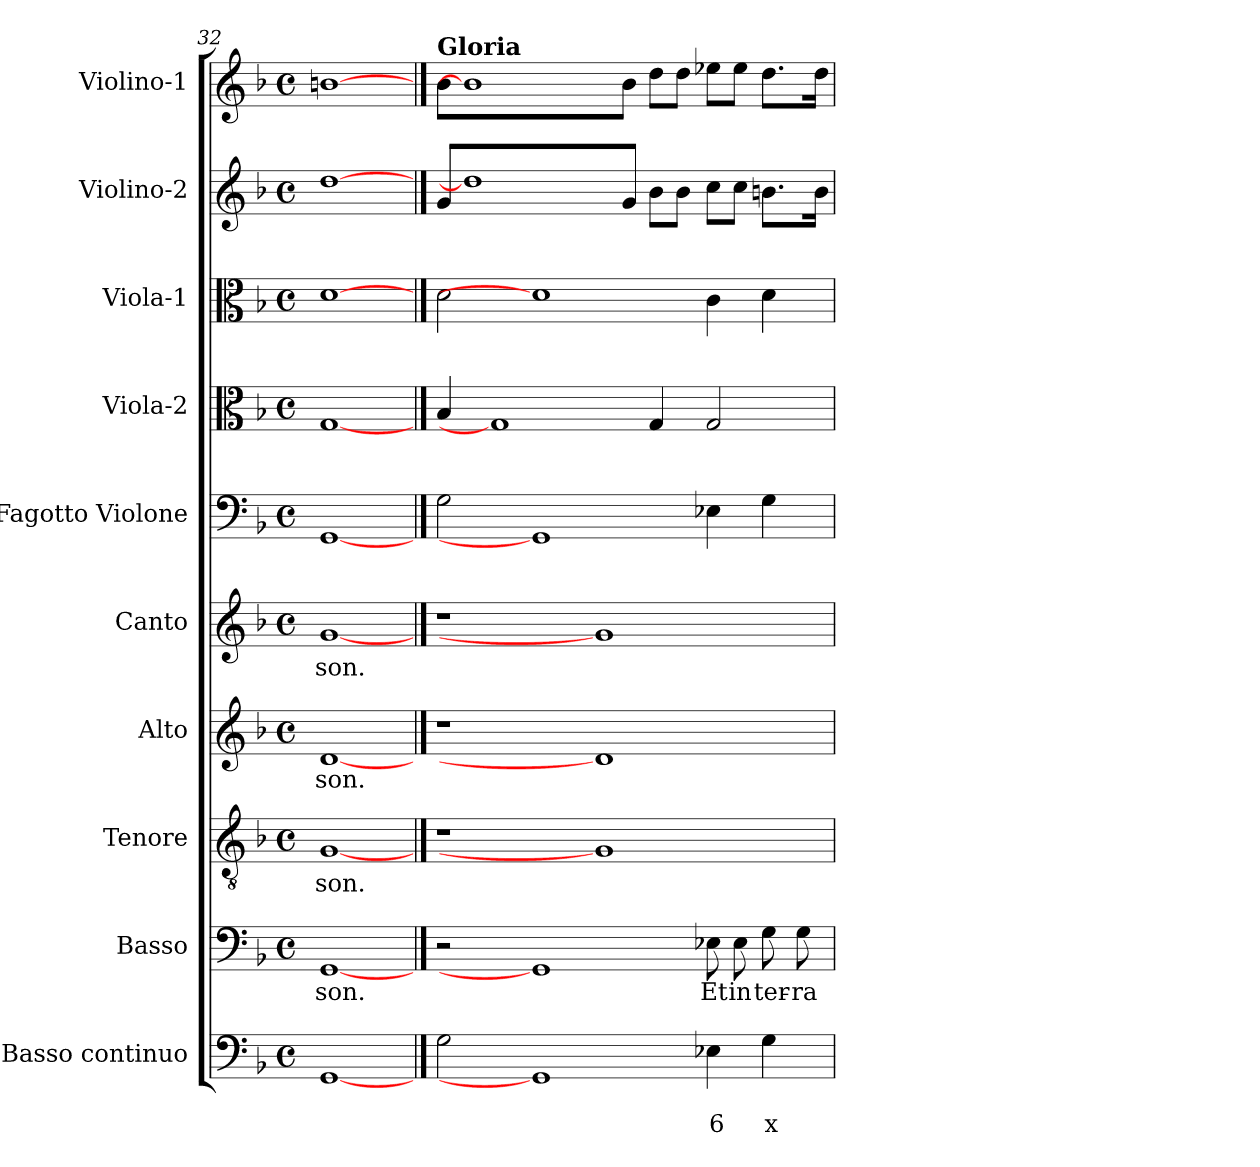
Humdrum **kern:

**kern	**text	**text	**kern	**text	**kern	**text	**kern	**text	**kern	**text	**kern	**kern	**kern	**kern	**kern
*part10	*part10	*part10	*part9	*part9	*part8	*part8	*part7	*part7	*part6	*part6	*part5	*part4	*part3	*part2	*part1
*staff10	*staff10	*staff10	*staff9	*staff9	*staff8	*staff8	*staff7	*staff7	*staff6	*staff6	*staff5	*staff4	*staff3	*staff2	*staff1
*I"Basso continuo	*	*	*I"Basso	*	*I"Tenore	*	*I"Alto	*	*I"Canto	*	*I"Fagotto Violone	*I"Viola-2	*I"Viola-1	*I"Violino-2	*I"Violino-1
*clefF4	*	*	*clefF4	*	*clefGv2	*	*clefG2	*	*clefG2	*	*clefF4	*clefC3	*clefC3	*clefG2	*clefG2
*k[b-]	*	*	*k[b-]	*	*k[b-]	*	*k[b-]	*	*k[b-]	*	*k[b-]	*k[b-]	*k[b-]	*k[b-]	*k[b-]
*F:	*	*	*F:	*	*F:	*	*F:	*	*F:	*	*F:	*F:	*F:	*F:	*F:
*M4/4	*	*	*M4/4	*	*M4/4	*	*M4/4	*	*M4/4	*	*M4/4	*M4/4	*M4/4	*M4/4	*M4/4
*met(c)	*	*	*met(c)	*	*met(c)	*	*met(c)	*	*met(c)	*	*met(c)	*met(c)	*met(c)	*met(c)	*met(c)
=32	=32	=32	=32	=32	=32	=32	=32	=32	=32	=32	=32	=32	=32	=32	=32
!	!	!	!	!LO:LY:b	!	!	!	!	!	!	!	!	!	!	!
!	!	!	!	!	!	!LO:LY:b	!	!	!	!	!	!	!	!	!
!	!	!	!	!	!	!	!	!LO:LY:b	!	!	!	!	!	!	!
!	!	!	!	!	!	!	!	!	!	!LO:LY:b	!	!	!	!	!
[1GG	.	.	[1GG	-son.	[1G	-son.	[1d	-son.	[1g	-son.	[1GG	[1G	[1d	[1dd	[1bn
!!LO:PB:g=z
==32X2	==32X2	==32X2	==32X2	==32X2	==32X2	==32X2	==32X2	==32X2	==32X2	==32X2	==32X2	==32X2	==32X2	==32X2	==32X2
!	!	!	!	!	!	!	!	!	!	!	!	!	!	!	!LO:TX:a:B:t=Gloria
2G\	.	.	2r	.	1r	.	1r	.	1r	.	2G\	4B-/	2d\	8g/L	8b-\L
.	.	.	.	.	.	.	.	.	.	.	.	.	.	1dd]	1b]
.	.	.	.	.	.	.	.	.	.	.	.	1G]	.	.	.
1GG]	.	.	1GG]	.	.	.	.	.	.	.	1GG]	.	1d]	.	.
.	.	.	.	.	1G]	.	1d]	.	1g]	.	.	.	.	.	.
.	.	.	.	.	.	.	.	.	.	.	.	.	.	8g/J	8b-\J
.	.	.	.	.	.	.	.	.	.	.	.	4G/	.	8b-\L	8dd\L
.	.	.	.	.	.	.	.	.	.	.	.	.	.	8b-\J	8dd\J
!	!	!LO:LY:b	!	!	!	!	!	!	!	!	!	!	!	!	!
!	!	!	!	!LO:LY:b	!	!	!	!	!	!	!	!	!	!	!
4E-X\	.	6	8E-X\	Et	.	.	.	.	.	.	4E-X\	2G/	4c\	8cc\L	8ee-X\L
!	!	!	!	!LO:LY:b	!	!	!	!	!	!	!	!	!	!	!
.	.	.	8E-\	in	.	.	.	.	.	.	.	.	.	8cc\J	8ee-\J
!	!	!LO:LY:b	!	!	!	!	!	!	!	!	!	!	!	!	!
!	!	!	!	!LO:LY:b	!	!	!	!	!	!	!	!	!	!	!
4G\	.	x	8G\	ter-	.	.	.	.	.	.	4G\	.	4d\	8.bn\L	8.dd\L
!	!	!	!	!LO:LY:b	!	!	!	!	!	!	!	!	!	!	!
.	.	.	8G\	-ra	.	.	.	.	.	.	.	.	.	.	.
.	.	.	.	.	.	.	.	.	.	.	.	.	.	16b\Jk	16dd\Jk
=	=	=	=	=	=	=	=	=	=	=	=	=	=	=	=
*-	*-	*-	*-	*-	*-	*-	*-	*-	*-	*-	*-	*-	*-	*-	*-
